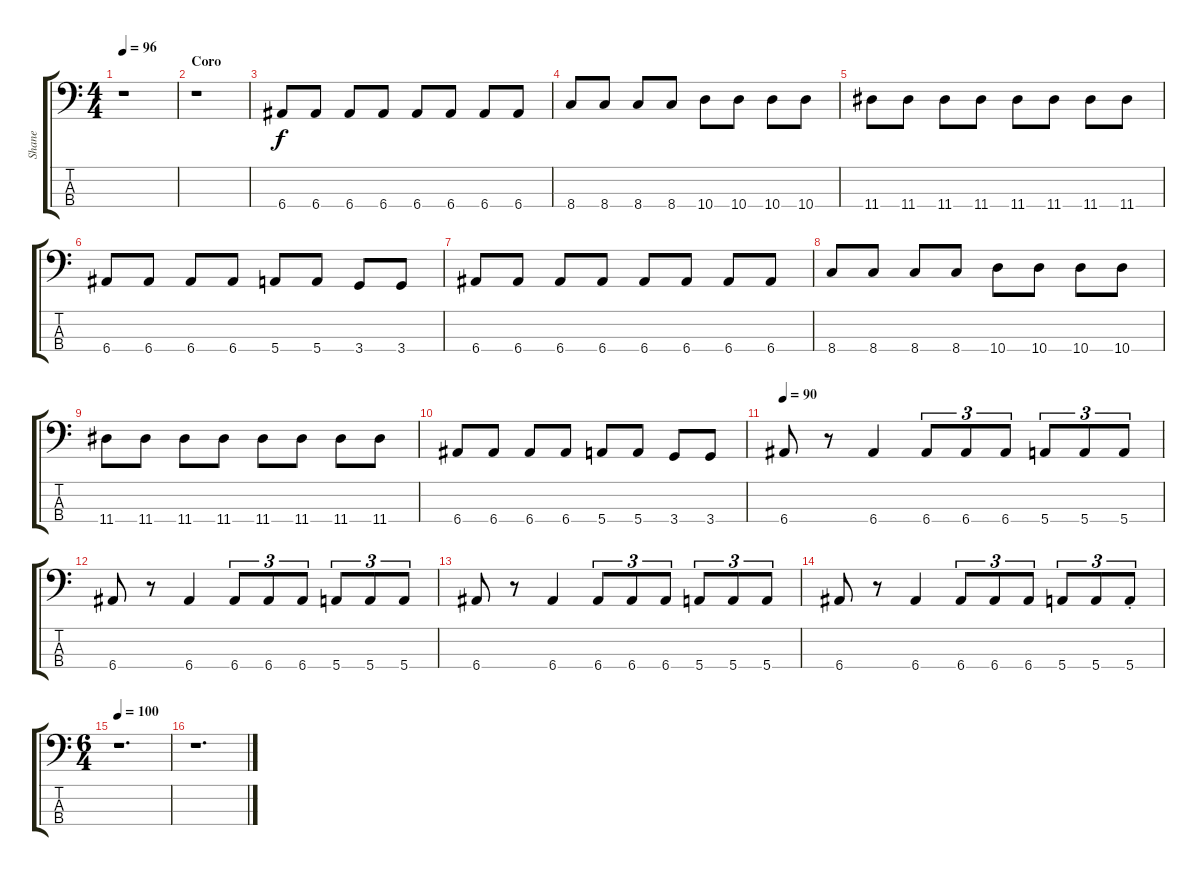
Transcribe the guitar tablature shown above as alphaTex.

\track ("Shane" "Shane") {instrument electricbasspick}
\staff {score tabs}
\tuning (G2 D2 A1 E1) {hide}
\ts (4 4)
\tempo 96
\clef f4
\ks c
r.1{dy f} |
\section ("" "Coro")
r.1 |
6.4.8 6.4.8 6.4.8 6.4.8 6.4.8 6.4.8 6.4.8 6.4.8 |
8.4.8 8.4.8 8.4.8 8.4.8 10.4.8 10.4.8 10.4.8 10.4.8 |
11.4.8 11.4.8 11.4.8 11.4.8 11.4.8 11.4.8 11.4.8 11.4.8 |
6.4.8 6.4.8 6.4.8 6.4.8 5.4.8 5.4.8 3.4.8 3.4.8 |
6.4.8 6.4.8 6.4.8 6.4.8 6.4.8 6.4.8 6.4.8 6.4.8 |
8.4.8 8.4.8 8.4.8 8.4.8 10.4.8 10.4.8 10.4.8 10.4.8 |
11.4.8 11.4.8 11.4.8 11.4.8 11.4.8 11.4.8 11.4.8 11.4.8 |
6.4.8 6.4.8 6.4.8 6.4.8 5.4.8 5.4.8 3.4.8 3.4.8 |
\tempo 90
6.4.8 r.8 6.4.4 6.4.8{tu (3 2)} 6.4.8{tu (3 2)} 6.4.8{tu (3 2)} 5.4.8{tu (3 2)} 5.4.8{tu (3 2)} 5.4.8{tu (3 2)} |
6.4.8 r.8 6.4.4 6.4.8{tu (3 2)} 6.4.8{tu (3 2)} 6.4.8{tu (3 2)} 5.4.8{tu (3 2)} 5.4.8{tu (3 2)} 5.4.8{tu (3 2)} |
6.4.8 r.8 6.4.4 6.4.8{tu (3 2)} 6.4.8{tu (3 2)} 6.4.8{tu (3 2)} 5.4.8{tu (3 2)} 5.4.8{tu (3 2)} 5.4.8{tu (3 2)} |
6.4.8 r.8 6.4.4 6.4.8{tu (3 2)} 6.4.8{tu (3 2)} 6.4.8{tu (3 2)} 5.4.8{tu (3 2)} 5.4.8{tu (3 2)} 5.4{st}.8{tu (3 2)} |
\ts (6 4)
\tempo 100
r.1{d} |
r.1{d}
